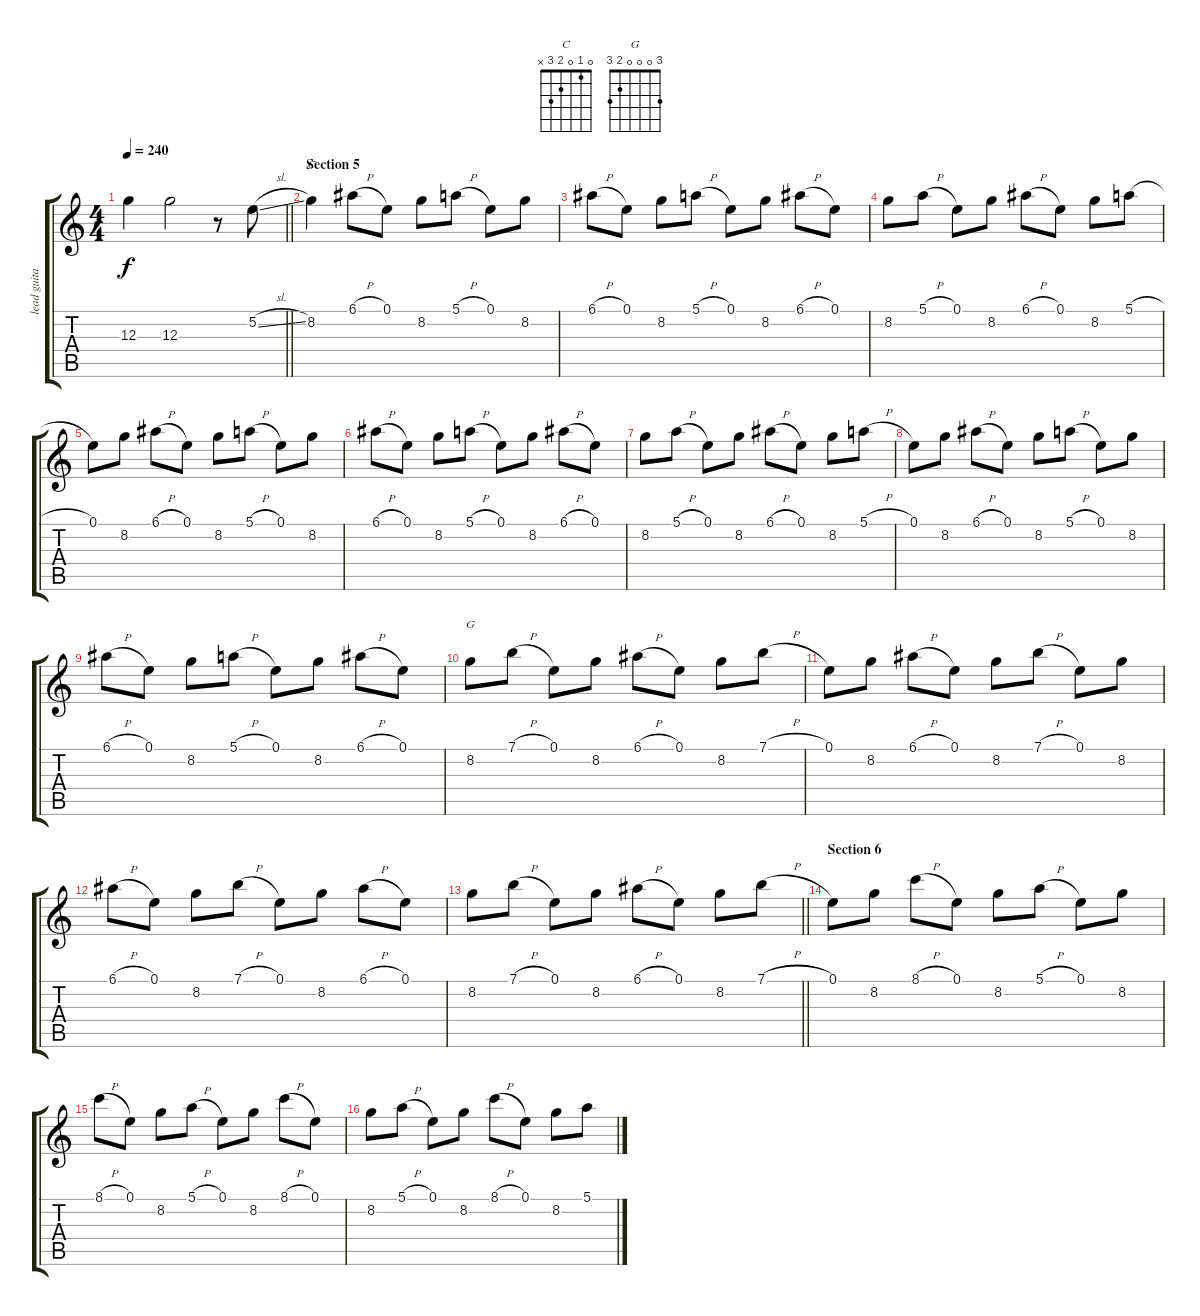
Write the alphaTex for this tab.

\track ("lead guitar" "lead guita") {mute instrument electricguitarclean}
\staff {score tabs}
\tuning (E4 B3 G3 D3 A2 E2) {hide}
\chord ("C" 0 1 0 2 3 x)
\chord ("G" 3 0 0 0 2 3)
\ts (4 4)
\tempo 240
\clef g2
\barLineRight lightlight
\ks c
12.3{t}.4{dy f} 12.3.2 r.8 5.2{sl}.8 |
\section ("" "Section 5")
8.2.4{ch "C"} 6.1{h}.8 0.1.8 8.2.8 5.1{h}.8 0.1.8 8.2.8 |
6.1{h}.8 0.1.8 8.2.8 5.1{h}.8 0.1.8 8.2.8 6.1{h}.8 0.1.8 |
8.2.8 5.1{h}.8 0.1.8 8.2.8 6.1{h}.8 0.1.8 8.2.8 5.1{h}.8 |
0.1.8 8.2.8 6.1{h}.8 0.1.8 8.2.8 5.1{h}.8 0.1.8 8.2.8 |
6.1{h}.8 0.1.8 8.2.8 5.1{h}.8 0.1.8 8.2.8 6.1{h}.8 0.1.8 |
8.2.8 5.1{h}.8 0.1.8 8.2.8 6.1{h}.8 0.1.8 8.2.8 5.1{h}.8 |
0.1.8 8.2.8 6.1{h}.8 0.1.8 8.2.8 5.1{h}.8 0.1.8 8.2.8 |
6.1{h}.8 0.1.8 8.2.8 5.1{h}.8 0.1.8 8.2.8 6.1{h}.8 0.1.8 |
8.2.8{ch "G"} 7.1{h}.8 0.1.8 8.2.8 6.1{h}.8 0.1.8 8.2.8 7.1{h}.8 |
0.1.8 8.2.8 6.1{h}.8 0.1.8 8.2.8 7.1{h}.8 0.1.8 8.2.8 |
6.1{h}.8 0.1.8 8.2.8 7.1{h}.8 0.1.8 8.2.8 6.1{h}.8 0.1.8 |
\barLineRight lightlight
8.2.8 7.1{h}.8 0.1.8 8.2.8 6.1{h}.8 0.1.8 8.2.8 7.1{h}.8 |
\section ("" "Section 6")
0.1.8 8.2.8 8.1{h}.8 0.1.8 8.2.8 5.1{h}.8 0.1.8 8.2.8 |
8.1{h}.8 0.1.8 8.2.8 5.1{h}.8 0.1.8 8.2.8 8.1{h}.8 0.1.8 |
8.2.8 5.1{h}.8 0.1.8 8.2.8 8.1{h}.8 0.1.8 8.2.8 5.1{h}.8
